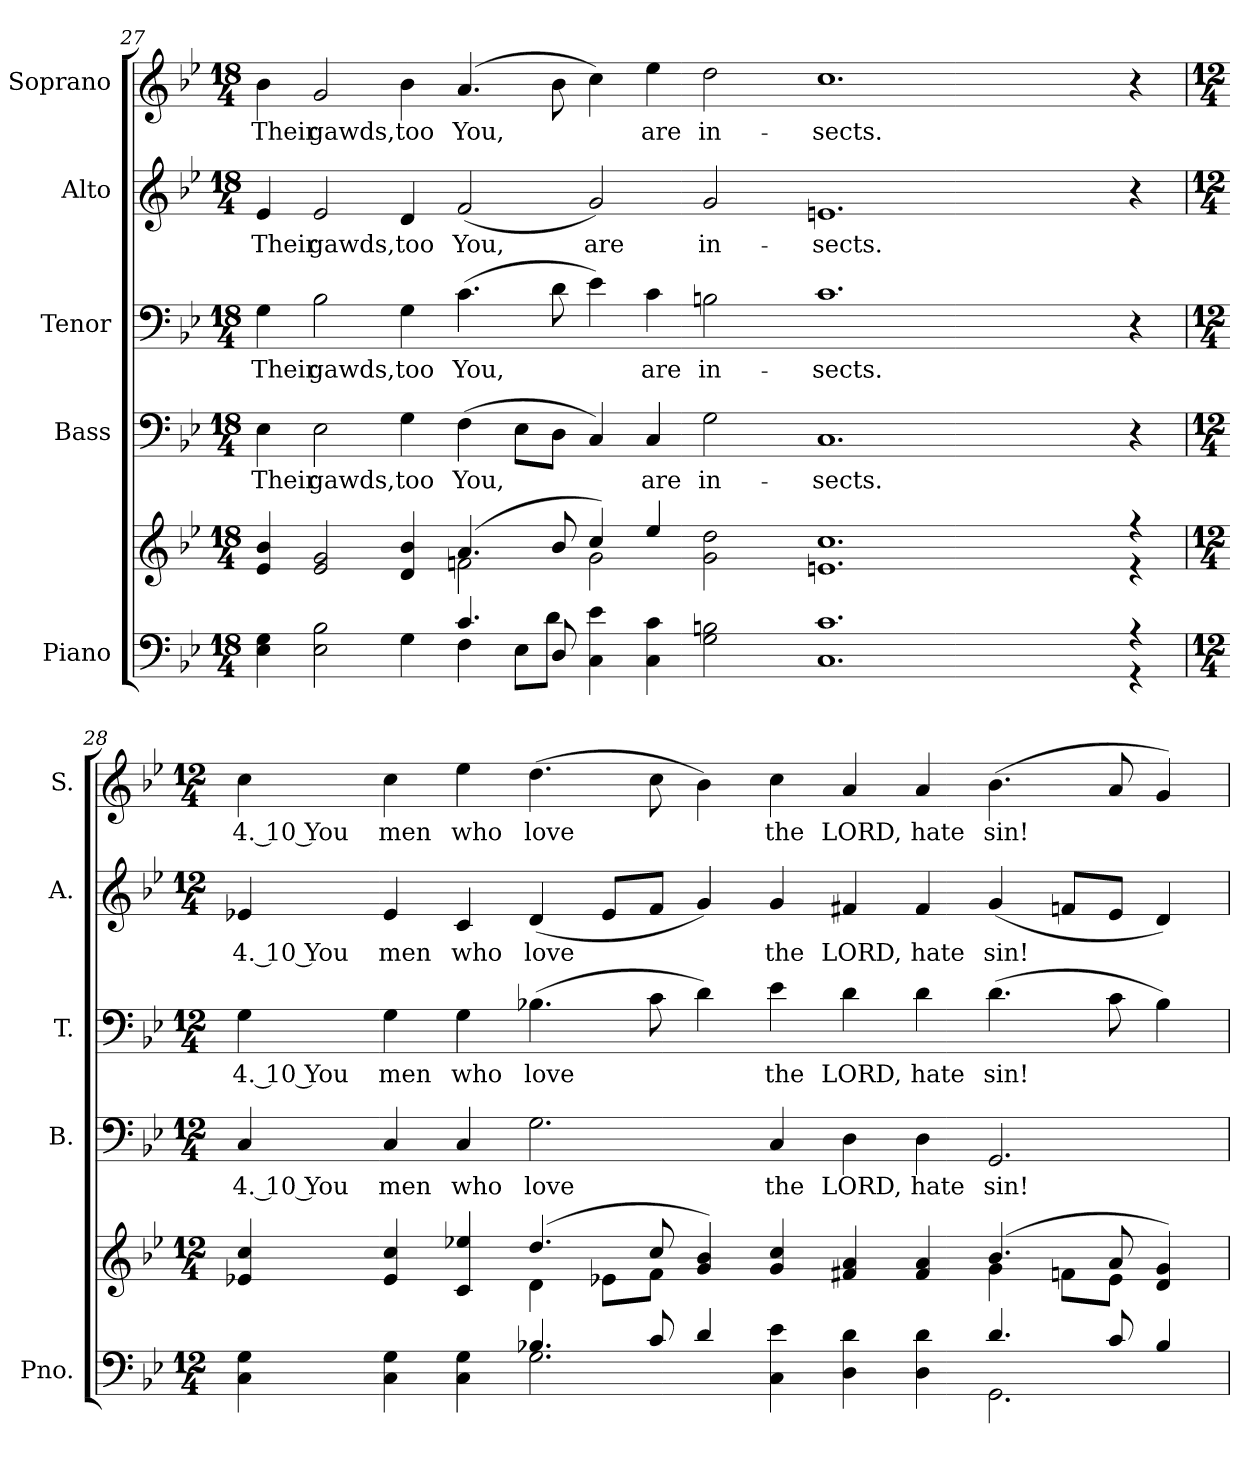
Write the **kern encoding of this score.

**kern	**kern	**kern	**text	**kern	**text	**kern	**text	**kern	**text
*part5	*part5	*part4	*part4	*part3	*part3	*part2	*part2	*part1	*part1
*staff6	*staff5	*staff4	*staff4	*staff3	*staff3	*staff2	*staff2	*staff1	*staff1
*I"Piano	*	*I"Bass	*	*I"Tenor	*	*I"Alto	*	*I"Soprano	*
*I'Pno.	*	*I'B.	*	*I'T.	*	*I'A.	*	*I'S.	*
!!LO:PB:g=z
*clefF4	*clefG2	*clefF4	*	*clefF4	*	*clefG2	*	*clefG2	*
*k[b-e-]	*k[b-e-]	*k[b-e-]	*	*k[b-e-]	*	*k[b-e-]	*	*k[b-e-]	*
*B-:	*B-:	*B-:	*	*B-:	*	*B-:	*	*B-:	*
*M18/4	*M18/4	*M18/4	*	*M18/4	*	*M18/4	*	*M18/4	*
=27	=27	=27	=27	=27	=27	=27	=27	=27	=27
*^	*^	*	*	*	*	*	*	*	*
!	!	!	!	!	!LO:LY:b:color=#000000	!	!	!	!	!	!
!	!	!	!	!	!	!	!LO:LY:b:color=#000000	!	!	!	!
!	!	!	!	!	!	!	!	!	!LO:LY:b:color=#000000	!	!
!	!	!	!	!	!	!	!	!	!	!	!LO:LY:b:color=#000000
4E-i\ 4Gi	1ryy	4e-i/ 4b-i	4ryy	4E-i\	Their	4Gi\	Their	4e-i/	Their	4b-i\	Their
!	!	!	!	!	!LO:LY:b:color=#000000	!	!	!	!	!	!
!	!	!	!	!	!	!	!LO:LY:b:color=#000000	!	!	!	!
!	!	!	!	!	!	!	!	!	!LO:LY:b:color=#000000	!	!
!	!	!	!	!	!	!	!	!	!	!	!LO:LY:b:color=#000000
2E-i\ 2B-i	.	2e-i/ 2gi	2ryy	2E-i\	gawds,	2B-i\	gawds,	2e-i/	gawds,	2gi/	gawds,
!	!	!	!	!	!LO:LY:b:color=#000000	!	!	!	!	!	!
!	!	!	!	!	!	!	!LO:LY:b:color=#000000	!	!	!	!
!	!	!	!	!	!	!	!	!	!LO:LY:b:color=#000000	!	!
!	!	!	!	!	!	!	!	!	!	!	!LO:LY:b:color=#000000
4Gi\	.	4di/ 4b-i	4ryy	4Gi\	too	4Gi\	too	4di/	too	4b-i\	too
!	!	!	!	!	!LO:LY:b:color=#000000	!	!	!	!	!	!
!	!	!	!	!	!	!	!LO:LY:b:color=#000000	!	!	!	!
!	!	!	!	!	!	!	!	!	!LO:LY:b:color=#000000	!	!
!	!	!	!	!	!	!	!	!	!	!	!LO:LY:b:color=#000000
4.ci/	4Fi\	(4.ai/	2fni\	(4Fi\	You,	(4.ci\	You,	(2fi/	You,	(4.ai/	You,
.	8E-i\L	.	.	8E-i\L	.	.	.	.	.	.	.
8Di/	8di\J	8b-i/	.	8Di\J	.	8di\	.	.	.	8b-i\	.
!	!	!	!	!	!	!	!	!	!LO:LY:b:color=#000000	!	!
4Ci\ 4e-i	2ryy	4cci/)	2gi\	4Ci/)	.	4e-i\)	.	2gi/)	are	4cci\)	.
!	!	!	!	!	!LO:LY:b:color=#000000	!	!	!	!	!	!
!	!	!	!	!	!	!	!LO:LY:b:color=#000000	!	!	!	!
!	!	!	!	!	!	!	!	!	!	!	!LO:LY:b:color=#000000
4Ci\ 4ci	.	4ee-i/	.	4Ci/	are	4ci\	are	.	.	4ee-i\	are
!	!	!	!	!	!LO:LY:b:color=#000000	!	!	!	!	!	!
!	!	!	!	!	!	!	!LO:LY:b:color=#000000	!	!	!	!
!	!	!	!	!	!	!	!	!	!LO:LY:b:color=#000000	!	!
!	!	!	!	!	!	!	!	!	!	!	!LO:LY:b:color=#000000
2Gi\ 2Bni	1ryy	2gi\ 2ddi	4ryy	2Gi\	in-	2Bni\	in-	2gi/	in-	2ddi\	in-
.	.	.	1ryy	.	.	.	.	.	.	.	.
!	!	!	!	!	!LO:LY:b:color=#000000	!	!	!	!	!	!
!	!	!	!	!	!	!	!LO:LY:b:color=#000000	!	!	!	!
!	!	!	!	!	!	!	!	!	!LO:LY:b:color=#000000	!	!
!	!	!	!	!	!	!	!	!	!	!	!LO:LY:b:color=#000000
1.Ci 1.ci	.	1.eni 1.cci	.	1.Ci	-sects.	1.ci	-sects.	1.eni	-sects.	1.cci	-sects.
.	1ryy	.	.	.	.	.	.	.	.	.	.
.	.	.	1ryy	.	.	.	.	.	.	.	.
4ryy	4ryy	4ryy	.	4ryy	.	4ryy	.	4ryy	.	4ryy	.
4r	4r	4r	4r	4r	.	4r	.	4r	.	4r	.
=28	=28	=28	=28	=28	=28	=28	=28	=28	=28	=28	=28
*M12/4	*	*M12/4	*	*M12/4	*	*M12/4	*	*M12/4	*	*M12/4	*
!	!	!	!	!	!LO:LY:b:color=#000000	!	!	!	!	!	!
!	!	!	!	!	!	!	!LO:LY:b:color=#000000	!	!	!	!
!	!	!	!	!	!	!	!	!	!LO:LY:b:color=#000000	!	!
!	!	!	!	!	!	!	!	!	!	!	!LO:LY:b:color=#000000
4Ci\ 4Gi	2ryy	4e-Xi/ 4cci	2ryy	4Ci/	4. 10 You	4Gi\	4. 10 You	4e-Xi/	4. 10 You	4cci\	4. 10 You
!	!	!	!	!	!LO:LY:b:color=#000000	!	!	!	!	!	!
!	!	!	!	!	!	!	!LO:LY:b:color=#000000	!	!	!	!
!	!	!	!	!	!	!	!	!	!LO:LY:b:color=#000000	!	!
!	!	!	!	!	!	!	!	!	!	!	!LO:LY:b:color=#000000
4Ci\ 4Gi	.	4e-i/ 4cci	.	4Ci/	men	4Gi\	men	4e-i/	men	4cci\	men
!	!	!	!	!	!LO:LY:b:color=#000000	!	!	!	!	!	!
!	!	!	!	!	!	!	!LO:LY:b:color=#000000	!	!	!	!
!	!	!	!	!	!	!	!	!	!LO:LY:b:color=#000000	!	!
!	!	!	!	!	!	!	!	!	!	!	!LO:LY:b:color=#000000
4Ci\ 4Gi	4ryy	4ci/ 4ee-Xi	4ryy	4Ci/	who	4Gi\	who	4ci/	who	4ee-i\	who
!	!	!	!	!	!LO:LY:b:color=#000000	!	!	!	!	!	!
!	!	!	!	!	!	!	!LO:LY:b:color=#000000	!	!	!	!
!	!	!	!	!	!	!	!	!	!LO:LY:b:color=#000000	!	!
!	!	!	!	!	!	!	!	!	!	!	!LO:LY:b:color=#000000
4.B-Xi/	2.Gi\	(4.ddi/	(4di\	2.Gi\	love	(4.B-Xi\	love	(4di/	love	(4.ddi\	love
.	.	.	8e-Xi\L	.	.	.	.	8e-i/L	.	.	.
8ci/	.	8cci/	8fi\J	.	.	8ci\	.	8fi/J	.	8cci\	.
4di/	.	4gi/ 4b-i)	4ryy)	.	.	4di\)	.	4gi/)	.	4b-i\)	.
!	!	!	!	!	!LO:LY:b:color=#000000	!	!	!	!	!	!
!	!	!	!	!	!	!	!LO:LY:b:color=#000000	!	!	!	!
!	!	!	!	!	!	!	!	!	!LO:LY:b:color=#000000	!	!
!	!	!	!	!	!	!	!	!	!	!	!LO:LY:b:color=#000000
4Ci\ 4e-i	2ryy	4gi/ 4cci	2ryy	4Ci/	the	4e-i\	the	4gi/	the	4cci\	the
!	!	!	!	!	!LO:LY:b:color=#000000	!	!	!	!	!	!
!	!	!	!	!	!	!	!LO:LY:b:color=#000000	!	!	!	!
!	!	!	!	!	!	!	!	!	!LO:LY:b:color=#000000	!	!
!	!	!	!	!	!	!	!	!	!	!	!LO:LY:b:color=#000000
4Di\ 4di	.	4f#Xi/ 4ai	.	4Di\	LORD,	4di\	LORD,	4f#Xi/	LORD,	4ai/	LORD,
!	!	!	!	!	!LO:LY:b:color=#000000	!	!	!	!	!	!
!	!	!	!	!	!	!	!LO:LY:b:color=#000000	!	!	!	!
!	!	!	!	!	!	!	!	!	!LO:LY:b:color=#000000	!	!
!	!	!	!	!	!	!	!	!	!	!	!LO:LY:b:color=#000000
4Di\ 4di	4ryy	4f#i/ 4ai	4ryy	4Di\	hate	4di\	hate	4f#i/	hate	4ai/	hate
!	!	!	!	!	!LO:LY:b:color=#000000	!	!	!	!	!	!
!	!	!	!	!	!	!	!LO:LY:b:color=#000000	!	!	!	!
!	!	!	!	!	!	!	!	!	!LO:LY:b:color=#000000	!	!
!	!	!	!	!	!	!	!	!	!	!	!LO:LY:b:color=#000000
4.di/	2.GGi\	(4.b-i/	(4gi\	2.GGi/	sin!	(4.di\	sin!	(4gi/	sin!	(4.b-i\	sin!
.	.	.	8fni\L	.	.	.	.	8fni/L	.	.	.
8ci/	.	8ai/	8e-i\J	.	.	8ci\	.	8e-i/J	.	8ai/	.
4B-i/	.	4di/ 4gi)	4ryy)	.	.	4B-i\)	.	4di/)	.	4gi/)	.
*v	*v	*	*	*	*	*	*	*	*	*	*
*	*v	*v	*	*	*	*	*	*	*	*
=	=	=	=	=	=	=	=	=	=
*-	*-	*-	*-	*-	*-	*-	*-	*-	*-
